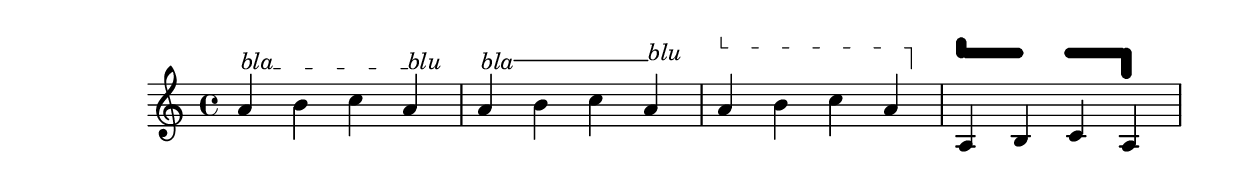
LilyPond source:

%% Do not edit this file; it is auto-generated from input/new
%% This file is in the public domain.
%% Note: this file works from version 2.12.0
\version "2.12.0"

\header {
%% Translation of GIT committish: 740b9a6c16eb30a84b216d23aeb848aa1b632be6
  texidoces = "
Las instrucciones @code{\\startTextSpan} y @code{\\stopTextSpan}
permiten la creación de elementos de extensión textuales tan
fácilmente como indicaciones de pedal u
octavaciones. Sobreescribimos ciertas propiedades del objeto
@code{TextSpanner} para modificar su salida.

"
  doctitlees = "Crear elementos de extensión textuales"

  lsrtags = "expressive-marks, text, tweaks-and-overrides"
  texidoc = "The @code{\\startTextSpan} and @code{\\stopTextSpan}
commands allow the creation of text spanners as easily as pedal
indications or octavations.  Override some properties of the
@code{TextSpanner} object to modify its output."

  doctitle = "Creating text spanners"
} % begin verbatim


\paper { ragged-right = ##f }

\relative c'' {
  \override TextSpanner #'(bound-details left text) = #"bla"
  \override TextSpanner #'(bound-details right text) = #"blu"
  a4 \startTextSpan
  b4 c
  a4 \stopTextSpan
  
  \override TextSpanner #'style = #'line
  \once \override TextSpanner
    #'(bound-details left stencil-align-dir-y) = #CENTER
  a4 \startTextSpan
  b4 c
  a4 \stopTextSpan
  
  \override TextSpanner #'style = #'dashed-line
  \override TextSpanner #'(bound-details left text) =
    \markup { \draw-line #'(0 . 1) }
  \override TextSpanner #'(bound-details right text) =
    \markup { \draw-line #'(0 . -2) }
  \once \override TextSpanner #'(bound-details right padding) = #-2

  a4 \startTextSpan
  b4 c
  a4 \stopTextSpan
  
  \set Staff.middleCPosition = #-13
  \override TextSpanner #'dash-period = #10
  \override TextSpanner #'dash-fraction = #0.5
  \override TextSpanner #'thickness = #10
  a4 \startTextSpan
  b4 c
  a4 \stopTextSpan
}
